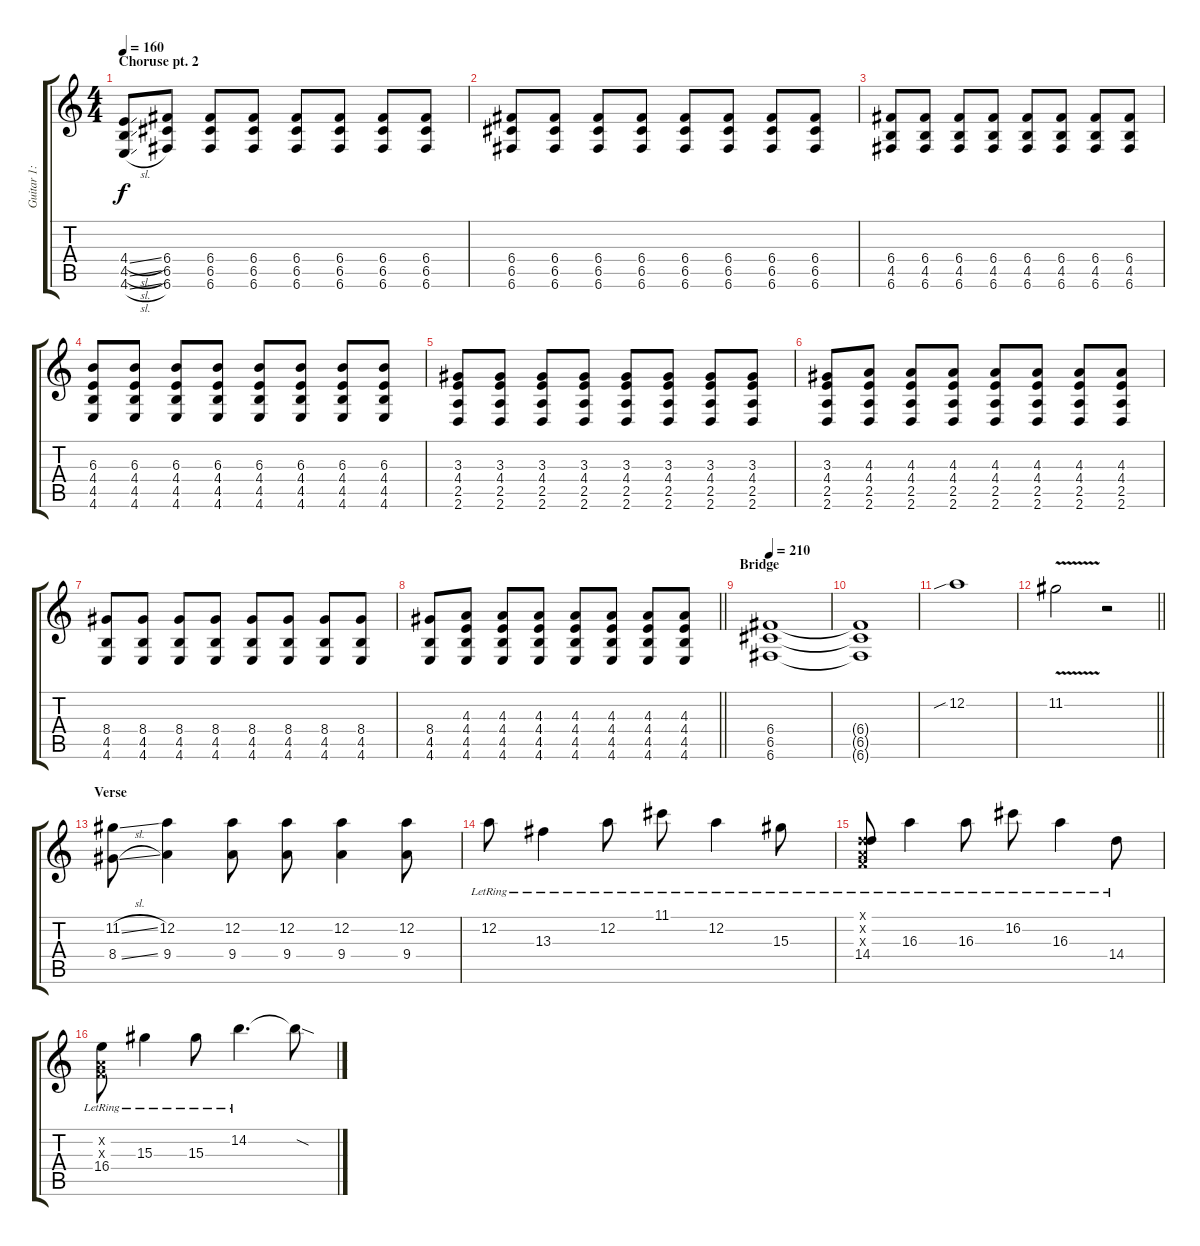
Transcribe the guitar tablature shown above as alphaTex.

\track ("Guitar 1: Johan" "Guitar 1: ") {instrument overdrivenguitar}
\staff {score tabs}
\tuning (D4 A3 F3 C3 G2 C2) {hide}
\ts (4 4)
\section ("" "Choruse pt. 2")
\tempo 160
\clef g2
\ks c
(4.4{sl} 4.5{sl} 4.6{sl}).8{dy f} (6.4 6.5 6.6).8 (6.4 6.5 6.6).8 (6.4 6.5 6.6).8 (6.4 6.5 6.6).8 (6.4 6.5 6.6).8 (6.4 6.5 6.6).8 (6.4 6.5 6.6).8 |
(6.4 6.5 6.6).8 (6.4 6.5 6.6).8 (6.4 6.5 6.6).8 (6.4 6.5 6.6).8 (6.4 6.5 6.6).8 (6.4 6.5 6.6).8 (6.4 6.5 6.6).8 (6.4 6.5 6.6).8 |
(6.4 4.5 6.6).8 (6.4 4.5 6.6).8 (6.4 4.5 6.6).8 (6.4 4.5 6.6).8 (6.4 4.5 6.6).8 (6.4 4.5 6.6).8 (6.4 4.5 6.6).8 (6.4 4.5 6.6).8 |
(6.3 4.4 4.5 4.6).8 (6.3 4.4 4.5 4.6).8 (6.3 4.4 4.5 4.6).8 (6.3 4.4 4.5 4.6).8 (6.3 4.4 4.5 4.6).8 (6.3 4.4 4.5 4.6).8 (6.3 4.4 4.5 4.6).8 (6.3 4.4 4.5 4.6).8 |
(3.3 4.4 2.5 2.6).8 (3.3 4.4 2.5 2.6).8 (3.3 4.4 2.5 2.6).8 (3.3 4.4 2.5 2.6).8 (3.3 4.4 2.5 2.6).8 (3.3 4.4 2.5 2.6).8 (3.3 4.4 2.5 2.6).8 (3.3 4.4 2.5 2.6).8 |
(3.3 4.4 2.5 2.6).8 (4.3 4.4 2.5 2.6).8 (4.3 4.4 2.5 2.6).8 (4.3 4.4 2.5 2.6).8 (4.3 4.4 2.5 2.6).8 (4.3 4.4 2.5 2.6).8 (4.3 4.4 2.5 2.6).8 (4.3 4.4 2.5 2.6).8 |
(8.4 4.5 4.6).8 (8.4 4.5 4.6).8 (8.4 4.5 4.6).8 (8.4 4.5 4.6).8 (8.4 4.5 4.6).8 (8.4 4.5 4.6).8 (8.4 4.5 4.6).8 (8.4 4.5 4.6).8 |
\barLineRight lightlight
(8.4 4.5 4.6).8 (4.3 4.4 4.5 4.6).8 (4.3 4.4 4.5 4.6).8 (4.3 4.4 4.5 4.6).8 (4.3 4.4 4.5 4.6).8 (4.3 4.4 4.5 4.6).8 (4.3 4.4 4.5 4.6).8 (4.3 4.4 4.5 4.6).8 |
\section ("" "Bridge")
\tempo 210
(6.4 6.5 6.6).1 |
(6.4{t} 6.5{t} 6.6{t}).1 |
12.2{sib}.1 |
\barLineRight lightlight
11.2{v}.2 r.2 |
\section ("" "Verse")
(11.2{sl} 8.4{sl}).8 (12.2 9.4).4 (12.2 9.4).8 (12.2 9.4).8 (12.2 9.4).4 (12.2 9.4).8 |
12.2{lr}.8 13.3{lr}.4 12.2{lr}.8 11.1{lr}.8 12.2{lr}.4 15.3{lr}.8 |
(0.1{x} 0.2{x} 0.3{x} 14.4{lr}).8 16.3{lr}.4 16.3{lr}.8 16.2{lr}.8 16.3{lr}.4 14.4{lr}.8 |
(0.2{x} 0.3{x} 16.4{lr}).8 15.3{lr}.4 15.3{lr}.8 14.2{lr}.4{d} 14.2{sod t}.8
